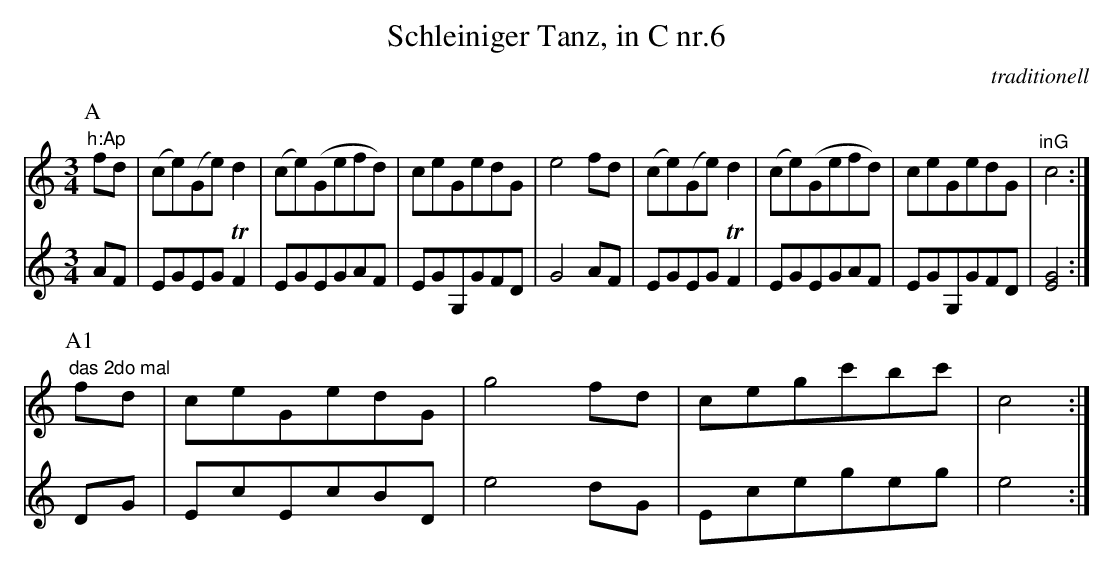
X:1
T:Schleiniger Tanz, in C nr.6
C:traditionell
M:3/4
L:1/8
K:C
V:1
P:A
"^h:Ap"fd |\
(ce)(Ge)d2 | (ce)(Gefd) | ceGedG | e4fd |\
(ce)(Ge)d2 | (ce)(Gefd) | ceGedG | "^inG"c4 :|
V:2
AF |\
EGEGTF2 | EGEGAF | EGG,GFD | G4AF |\
EGEGTF2 | EGEGAF | EGG,GFD | [E4G4] :|
P:A1
V:1
"^das 2do mal"fd |\
ceGedG | g4fd | cegc'bc' | c4 :|
V:2
DG |\
EcEcBD | e4dG | Ecegeg | e4 :|
